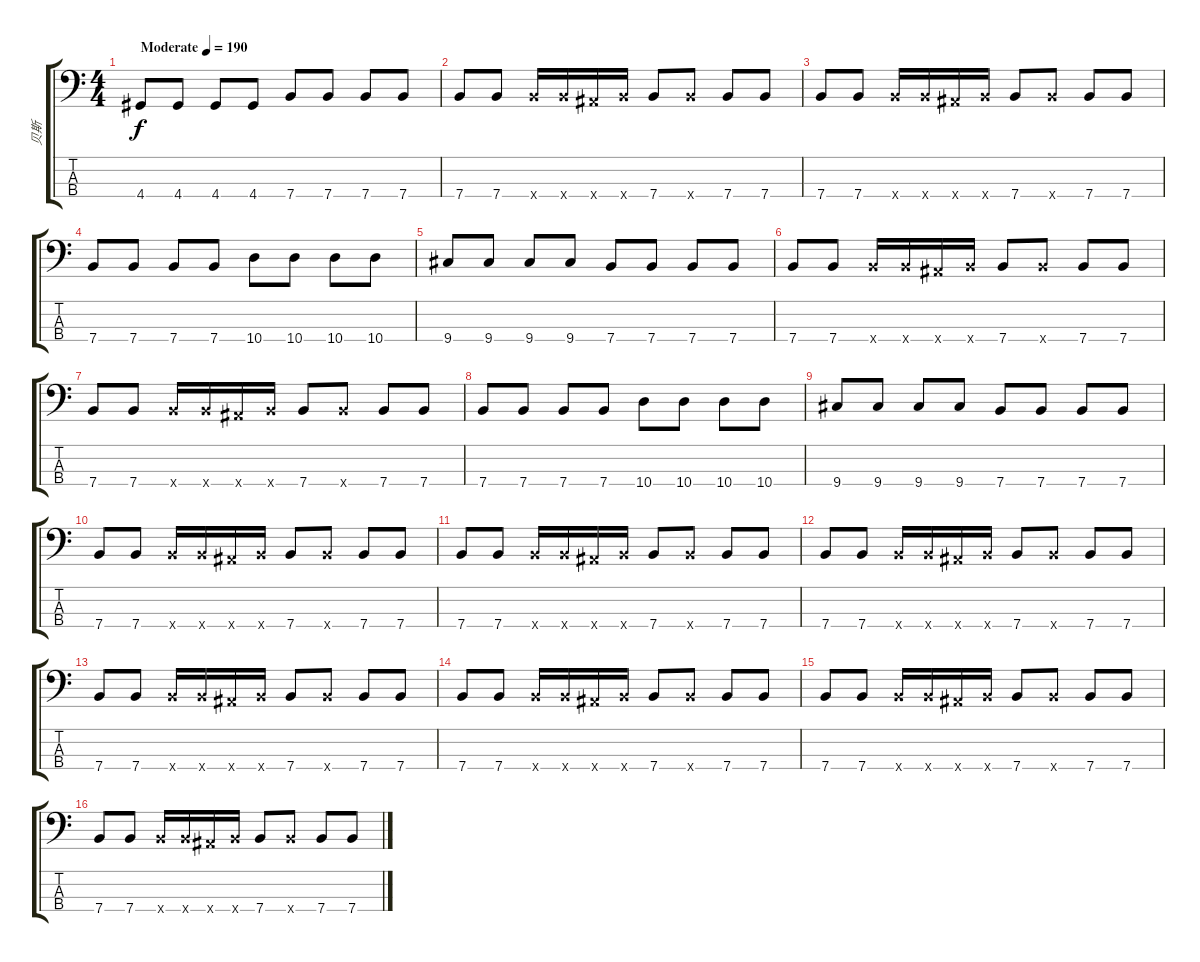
\track ("贝斯" "贝斯") {instrument electricbassfinger}
\staff {score tabs}
\tuning (G2 D2 A1 E1) {hide}
\ts (4 4)
\tempo (190 "Moderate")
\clef f4
\ks c
4.4.8{dy f instrument electricbassfinger} 4.4.8 4.4.8 4.4.8 7.4.8 7.4.8 7.4.8 7.4.8 |
7.4.8 7.4.8 7.4{x}.16 7.4{x}.16 6.4{x}.16 7.4{x}.16 7.4.8 7.4{x}.8 7.4.8 7.4.8 |
7.4.8 7.4.8 7.4{x}.16 7.4{x}.16 6.4{x}.16 7.4{x}.16 7.4.8 7.4{x}.8 7.4.8 7.4.8 |
7.4.8 7.4.8 7.4.8 7.4.8 10.4.8 10.4.8 10.4.8 10.4.8 |
9.4.8 9.4.8 9.4.8 9.4.8 7.4.8 7.4.8 7.4.8 7.4.8 |
7.4.8 7.4.8 7.4{x}.16 7.4{x}.16 6.4{x}.16 7.4{x}.16 7.4.8 7.4{x}.8 7.4.8 7.4.8 |
7.4.8 7.4.8 7.4{x}.16 7.4{x}.16 6.4{x}.16 7.4{x}.16 7.4.8 7.4{x}.8 7.4.8 7.4.8 |
7.4.8 7.4.8 7.4.8 7.4.8 10.4.8 10.4.8 10.4.8 10.4.8 |
9.4.8 9.4.8 9.4.8 9.4.8 7.4.8 7.4.8 7.4.8 7.4.8 |
7.4.8 7.4.8 7.4{x}.16 7.4{x}.16 6.4{x}.16 7.4{x}.16 7.4.8 7.4{x}.8 7.4.8 7.4.8 |
7.4.8 7.4.8 7.4{x}.16 7.4{x}.16 6.4{x}.16 7.4{x}.16 7.4.8 7.4{x}.8 7.4.8 7.4.8 |
7.4.8 7.4.8 7.4{x}.16 7.4{x}.16 6.4{x}.16 7.4{x}.16 7.4.8 7.4{x}.8 7.4.8 7.4.8 |
7.4.8 7.4.8 7.4{x}.16 7.4{x}.16 6.4{x}.16 7.4{x}.16 7.4.8 7.4{x}.8 7.4.8 7.4.8 |
7.4.8 7.4.8 7.4{x}.16 7.4{x}.16 6.4{x}.16 7.4{x}.16 7.4.8 7.4{x}.8 7.4.8 7.4.8 |
7.4.8 7.4.8 7.4{x}.16 7.4{x}.16 6.4{x}.16 7.4{x}.16 7.4.8 7.4{x}.8 7.4.8 7.4.8 |
7.4.8 7.4.8 7.4{x}.16 7.4{x}.16 6.4{x}.16 7.4{x}.16 7.4.8 7.4{x}.8 7.4.8 7.4.8
